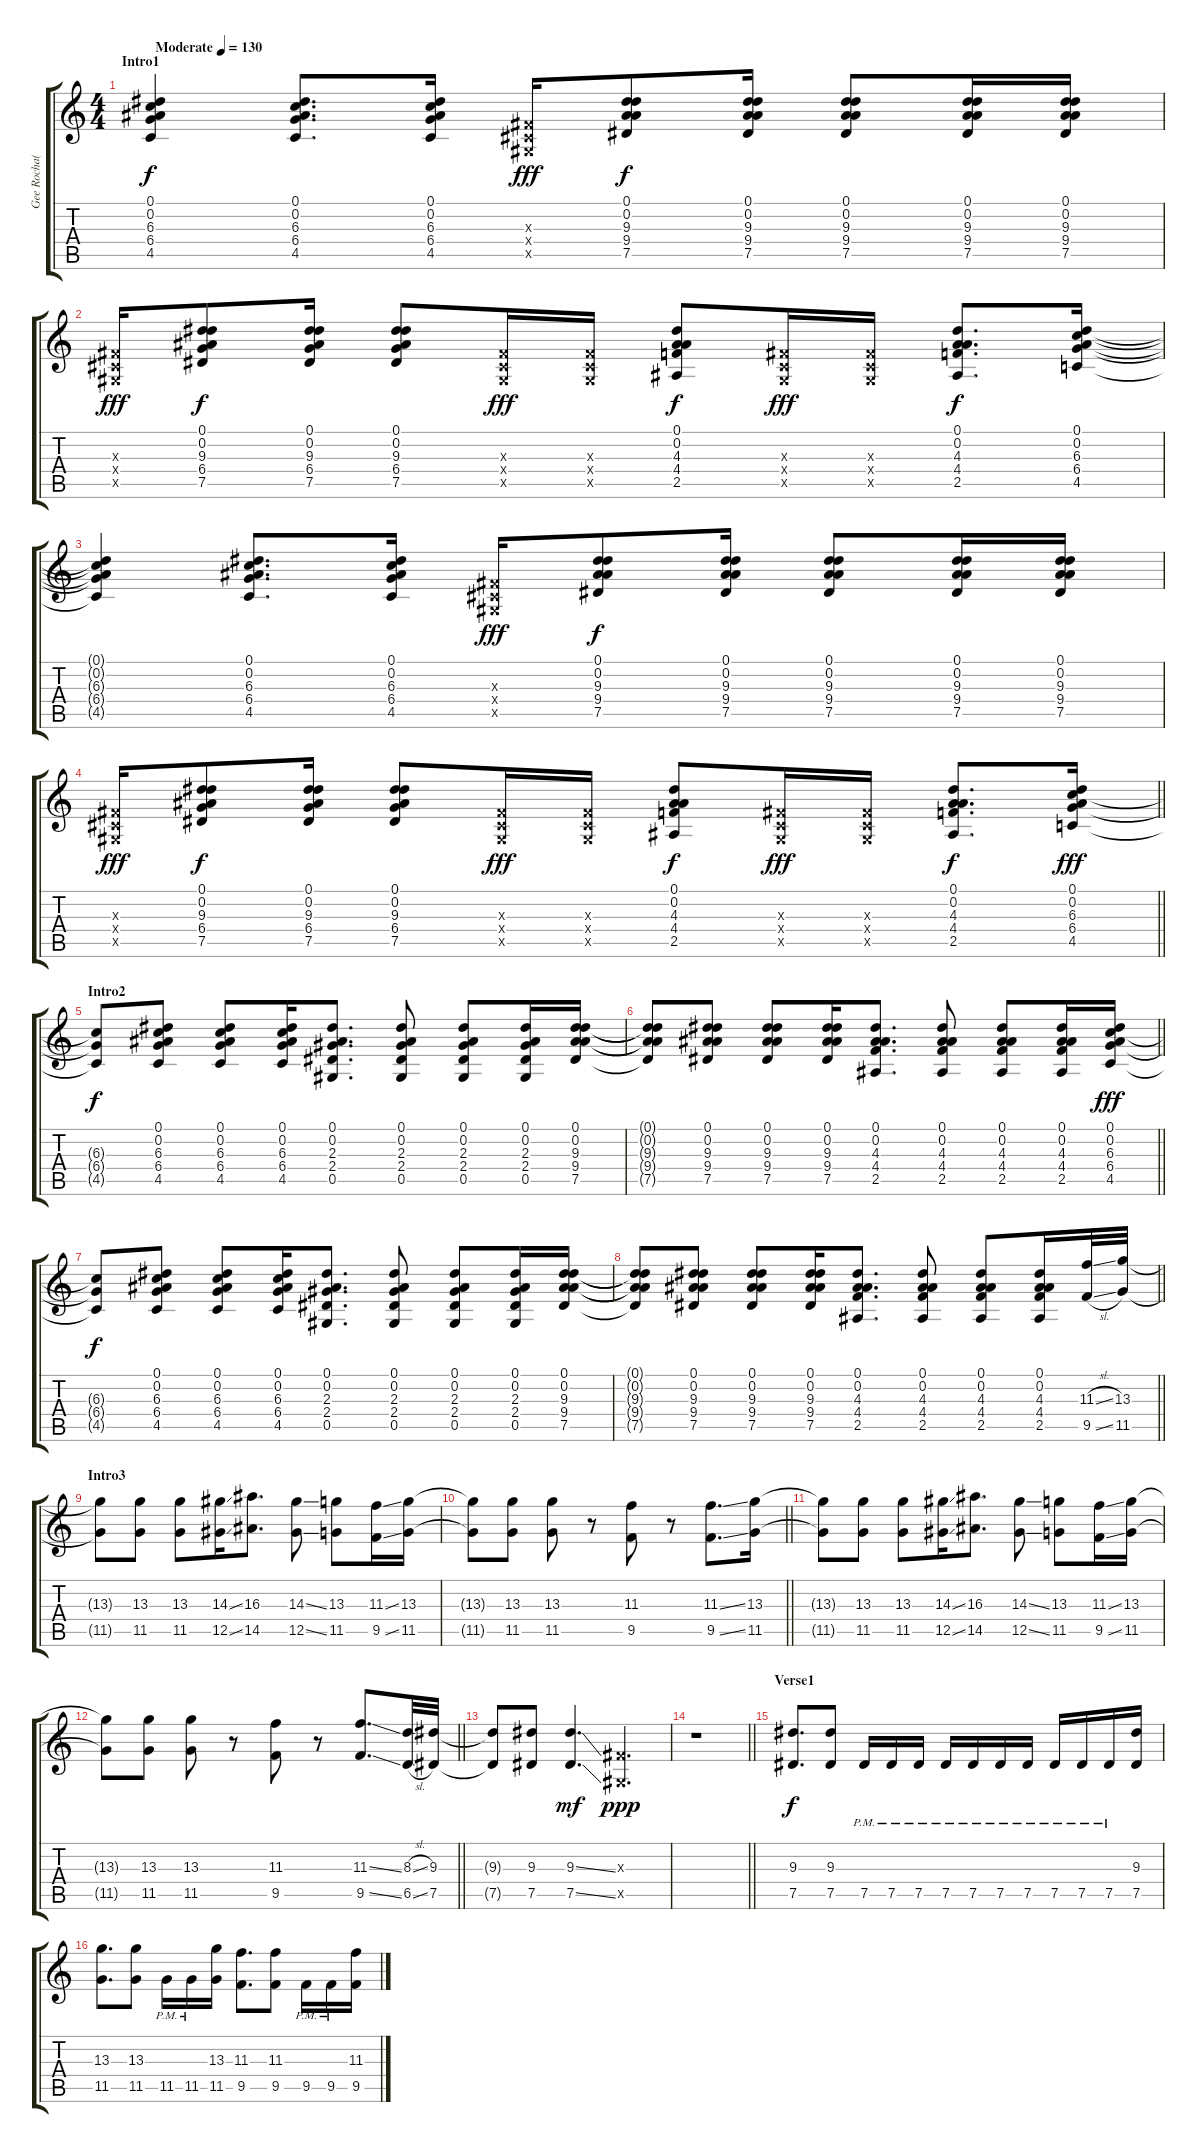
\track ("Gee Rocha(Guitarra)" "Gee Rocha(") {instrument distortionguitar}
\staff {score tabs}
\tuning (Eb4 Bb3 Gb3 Db3 Ab2 Eb2) {hide}
\ts (4 4)
\section ("" "Intro1")
\tempo (130 "Moderate")
\clef g2
\ks c
(0.1 0.2 6.3 6.4 4.5).4{dy f instrument distortionguitar} (0.1 0.2 6.3 6.4 4.5).8{d} (0.1 0.2 6.3 6.4 4.5).16 (0.3{x} 0.4{x} 0.5{x}).16{dy fff} (0.1 0.2 9.3 9.4 7.5).8{dy f} (0.1 0.2 9.3 9.4 7.5).16 (0.1 0.2 9.3 9.4 7.5).8 (0.1 0.2 9.3 9.4 7.5).16 (0.1 0.2 9.3 9.4 7.5).16 |
(0.3{x} 0.4{x} 0.5{x}).16{dy fff} (0.1 0.2 9.3 6.4 7.5).8{dy f} (0.1 0.2 9.3 6.4 7.5).16 (0.1 0.2 9.3 6.4 7.5).8 (0.3{x} 0.4{x} 0.5{x}).16{dy fff} (0.3{x} 0.4{x} 0.5{x}).16 (0.1 0.2 4.3 4.4 2.5).8{dy f} (0.3{x} 0.4{x} 0.5{x}).16{dy fff} (0.3{x} 0.4{x} 0.5{x}).16 (0.1 0.2 4.3 4.4 2.5).8{d dy f} (0.1 0.2 6.3 6.4 4.5).16 |
(0.1{t} 0.2{t} 6.3{t} 6.4{t} 4.5{t}).4 (0.1 0.2 6.3 6.4 4.5).8{d} (0.1 0.2 6.3 6.4 4.5).16 (0.3{x} 0.4{x} 0.5{x}).16{dy fff} (0.1 0.2 9.3 9.4 7.5).8{dy f} (0.1 0.2 9.3 9.4 7.5).16 (0.1 0.2 9.3 9.4 7.5).8 (0.1 0.2 9.3 9.4 7.5).16 (0.1 0.2 9.3 9.4 7.5).16 |
\barLineRight lightlight
(0.3{x} 0.4{x} 0.5{x}).16{dy fff} (0.1 0.2 9.3 6.4 7.5).8{dy f} (0.1 0.2 9.3 6.4 7.5).16 (0.1 0.2 9.3 6.4 7.5).8 (0.3{x} 0.4{x} 0.5{x}).16{dy fff} (0.3{x} 0.4{x} 0.5{x}).16 (0.1 0.2 4.3 4.4 2.5).8{dy f} (0.3{x} 0.4{x} 0.5{x}).16{dy fff} (0.3{x} 0.4{x} 0.5{x}).16 (0.1 0.2 4.3 4.4 2.5).8{d dy f} (0.1 0.2 6.3 6.4 4.5).16{dy fff} |
\section ("" "Intro2")
(6.3{t} 6.4{t} 4.5{t}).8{dy f} (0.1 0.2 6.3 6.4 4.5).8 (0.1 0.2 6.3 6.4 4.5).8 (0.1 0.2 6.3 6.4 4.5).16 (0.1 0.2 2.3 2.4 0.5).8{d} (0.1 0.2 2.3 2.4 0.5).8 (0.1 0.2 2.3 2.4 0.5).8 (0.1 0.2 2.3 2.4 0.5).16 (0.1 0.2 9.3 9.4 7.5).16 |
\barLineRight lightlight
(0.1{t} 0.2{t} 9.3{t} 9.4{t} 7.5{t}).8 (0.1 0.2 9.3 9.4 7.5).8 (0.1 0.2 9.3 9.4 7.5).8 (0.1 0.2 9.3 9.4 7.5).16 (0.1 0.2 4.3 4.4 2.5).8{d} (0.1 0.2 4.3 4.4 2.5).8 (0.1 0.2 4.3 4.4 2.5).8 (0.1 0.2 4.3 4.4 2.5).16 (0.1 0.2 6.3 6.4 4.5).16{dy fff} |
(6.3{t} 6.4{t} 4.5{t}).8{dy f} (0.1 0.2 6.3 6.4 4.5).8 (0.1 0.2 6.3 6.4 4.5).8 (0.1 0.2 6.3 6.4 4.5).16 (0.1 0.2 2.3 2.4 0.5).8{d} (0.1 0.2 2.3 2.4 0.5).8 (0.1 0.2 2.3 2.4 0.5).8 (0.1 0.2 2.3 2.4 0.5).16 (0.1 0.2 9.3 9.4 7.5).16 |
\barLineRight lightlight
(0.1{t} 0.2{t} 9.3{t} 9.4{t} 7.5{t}).8 (0.1 0.2 9.3 9.4 7.5).8 (0.1 0.2 9.3 9.4 7.5).8 (0.1 0.2 9.3 9.4 7.5).16 (0.1 0.2 4.3 4.4 2.5).8{d} (0.1 0.2 4.3 4.4 2.5).8 (0.1 0.2 4.3 4.4 2.5).8 (0.1 0.2 4.3 4.4 2.5).16 (11.3{sl} 9.5{sl}).32 (13.3 11.5).32 |
\section ("" "Intro3")
(13.3{t} 11.5{t}).8 (13.3 11.5).8 (13.3 11.5).8 (14.3{ss} 12.5{ss}).16 (16.3 14.5).8{d} (14.3{ss} 12.5{ss}).8 (13.3 11.5).8 (11.3{ss} 9.5{ss}).16 (13.3 11.5).16 |
\barLineRight lightlight
(13.3{t} 11.5{t}).8 (13.3 11.5).8 (13.3 11.5).8 r.8 (11.3 9.5).8 r.8 (11.3{ss} 9.5{ss}).8{d} (13.3 11.5).16 |
(13.3{t} 11.5{t}).8 (13.3 11.5).8 (13.3 11.5).8 (14.3{ss} 12.5{ss}).16 (16.3 14.5).8{d} (14.3{ss} 12.5{ss}).8 (13.3 11.5).8 (11.3{ss} 9.5{ss}).16 (13.3 11.5).16 |
\barLineRight lightlight
(13.3{t} 11.5{t}).8 (13.3 11.5).8 (13.3 11.5).8 r.8 (11.3 9.5).8 r.8 (11.3{ss} 9.5{ss}).8{d} (8.3{sl} 6.5{sl}).32 (9.3 7.5).32 |
(9.3{t} 7.5{t}).8 (9.3 7.5).8 (9.3{ss} 7.5{ss}).4{d dy mf} (0.3{x} 0.5{x}).4{d dy ppp} |
\barLineRight lightlight
r.1 |
\section ("" "Verse1")
(9.3 7.5).8{d dy f} (9.3 7.5).8 7.5{pm}.16 7.5{pm}.16 7.5{pm}.16 7.5{pm}.16 7.5{pm}.16 7.5{pm}.16 7.5{pm}.16 7.5{pm}.16 7.5{pm}.16 7.5{pm}.16 (9.3 7.5).16 |
(13.3 11.5).8{d} (13.3 11.5).8 11.5{pm}.16 11.5{pm}.16 (13.3 11.5).16 (11.3 9.5).8{d} (11.3 9.5).8 9.5{pm}.16 9.5{pm}.16 (11.3 9.5).16
